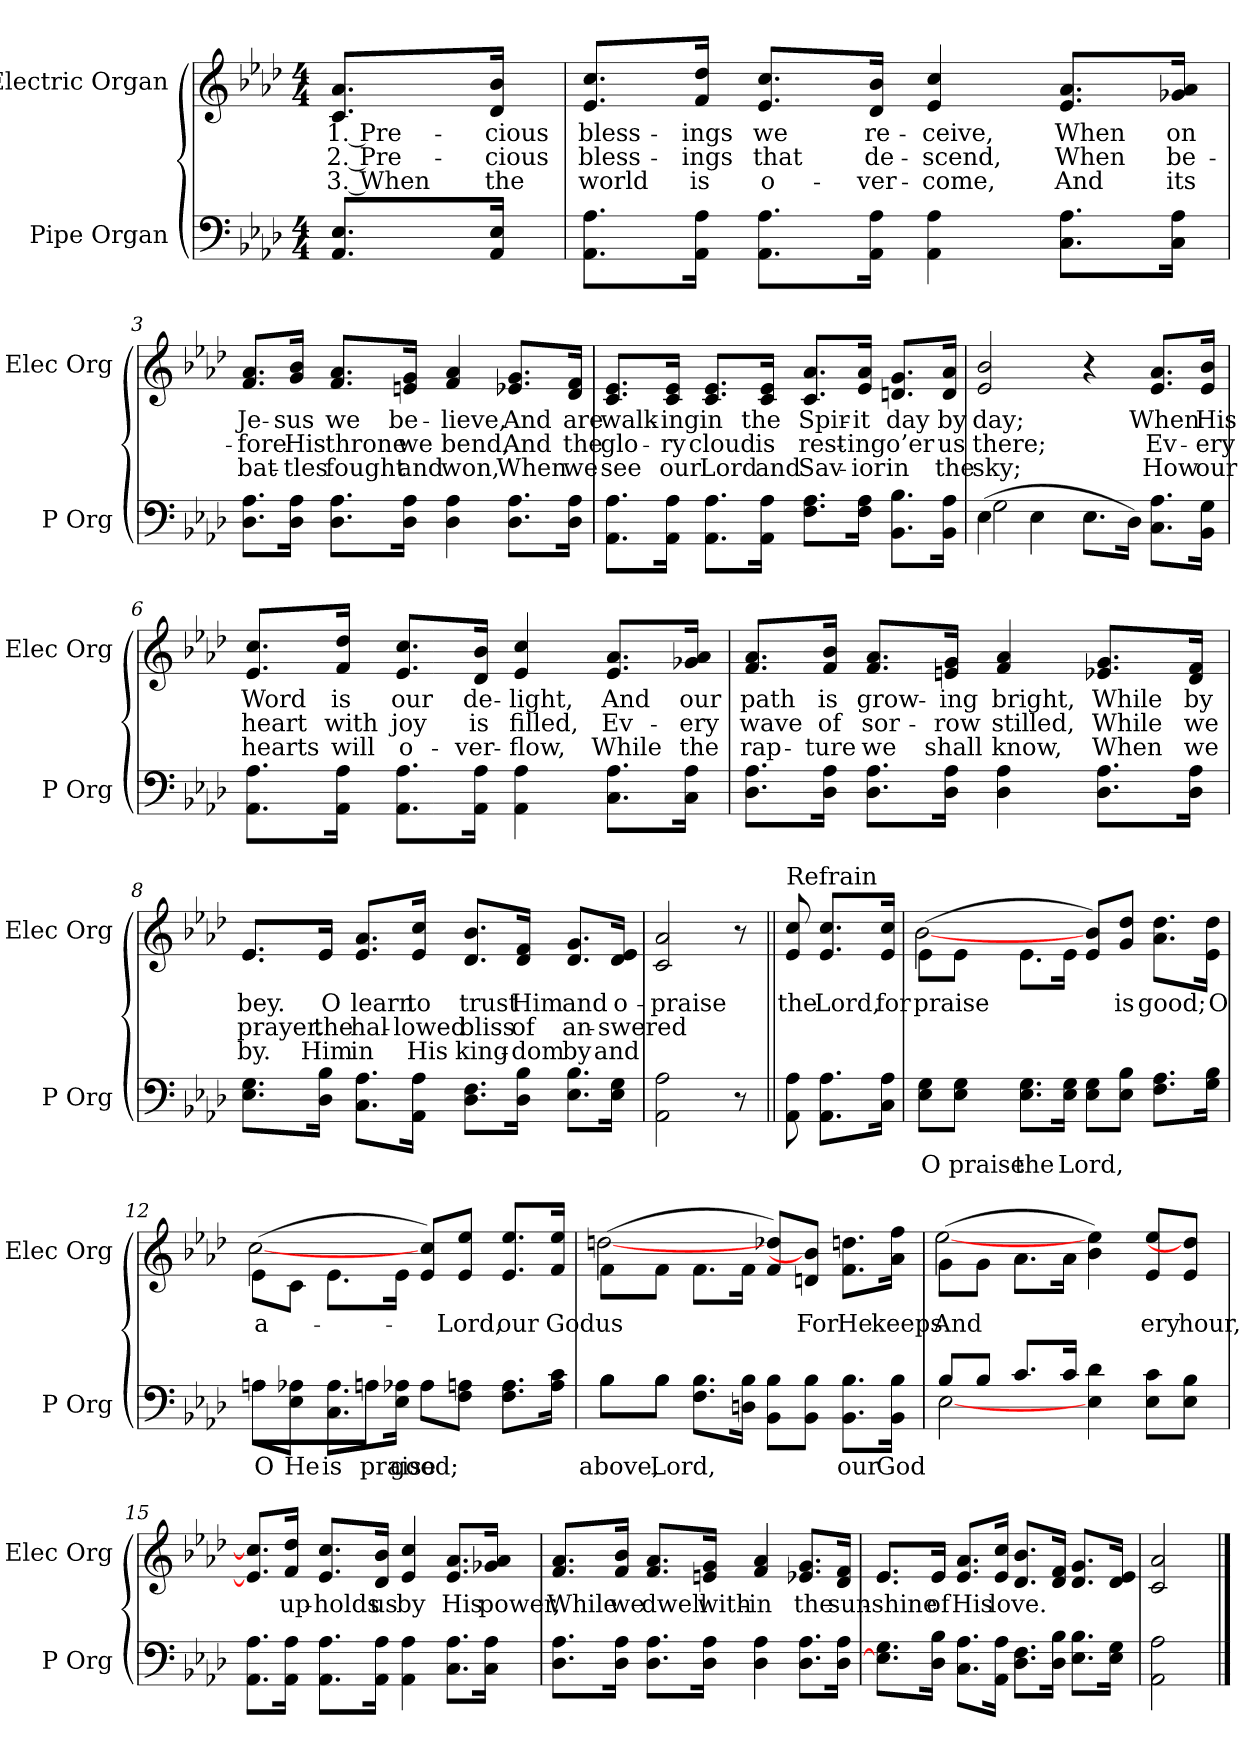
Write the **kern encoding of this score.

**kern	**text	**kern	**text	**text	**text
*part2	*part2	*part1	*part1	*part1	*part1
*staff2	*staff2	*staff1	*staff1	*staff1	*staff1
*I"Pipe Organ	*	*I"Electric Organ	*	*	*
*I'P Org	*	*I'Elec Org	*	*	*
*clefF4	*	*clefG2	*	*	*
*k[b-e-a-d-]	*	*k[b-e-a-d-]	*	*	*
*A-:	*	*A-:	*	*	*
*M4/4	*	*M4/4	*	*	*
=1	=1	=1	=1	=1	=1
8.AA-/ 8.E-/L	.	8.c/ 8.a-/L	1. Pre-	2. Pre-	3. When
16AA-/ 16E-/Jk	.	16d-/ 16b-/Jk	-cious	-cious	the
=2	=2	=2	=2	=2	=2
8.AA-\ 8.A-\L	.	8.e-/ 8.cc/L	bless-	bless-	world
16AA-\ 16A-\Jk	.	16f/ 16dd-/Jk	-ings	-ings	is
8.AA-\ 8.A-\L	.	8.e-/ 8.cc/L	we	that	o-
16AA-\ 16A-\Jk	.	16d-/ 16b-/Jk	re-	de-	-ver-
4AA- 4A-	.	4e- 4cc	-ceive,	-scend,	-come,
8.C\ 8.A-\L	.	8.e-/ 8.a-/L	When	When	And
16C\ 16A-\Jk	.	16g-X/ 16a-/Jk	on	be-	its
=3	=3	=3	=3	=3	=3
8.D-\ 8.A-\L	.	8.f/ 8.a-/L	Je-	-fore	bat-
16D-\ 16A-\Jk	.	16g/ 16b-/Jk	-sus	His	-tles
8.D-\ 8.A-\L	.	8.f/ 8.a-/L	we	throne	fought
16D-\ 16A-\Jk	.	16en/ 16g/Jk	be-	we	and
4D- 4A-	.	4f 4a-	-lieve,	bend,	won,
8.D-\ 8.A-\L	.	8.e-X/ 8.g/L	And	And	When
16D-\ 16A-\Jk	.	16d-/ 16f/Jk	are	the	we
=4	=4	=4	=4	=4	=4
8.AA-\ 8.A-\L	.	8.c/ 8.e-/L	walk-	glo-	see
16AA-\ 16A-\Jk	.	16c/ 16e-/Jk	-ing	-ry	our
8.AA-\ 8.A-\L	.	8.c/ 8.e-/L	in	cloud	Lord
16AA-\ 16A-\Jk	.	16c/ 16e-/Jk	the	is	and
8.F\ 8.A-\L	.	8.c/ 8.a-/L	Spir-	rest-	Sav-
16F\ 16A-\Jk	.	16e-/ 16a-/Jk	-it	-ing	-ior
8.BB-\ 8.B-\L	.	8.dn/ 8.g/L	day	o’er	in
16BB-\ 16A-\Jk	.	16d/ 16a-/Jk	by	us	the
=5	=5	=5	=5	=5	=5
*^	*	*	*	*	*
(4E-\	2G	.	2e- 2b-	day;	there;	sky;
4E-\	.	.	.	.	.	.
8.E-\L	2ryy	.	4r	.	.	.
16D-\Jk)	.	.	.	.	.	.
8.C\ 8.A-\L	.	.	8.e-/ 8.a-/L	When	Ev-	How
16BB-\ 16G\Jk	.	.	16e-/ 16b-/Jk	His	-ery	our
*v	*v	*	*	*	*	*
=6	=6	=6	=6	=6	=6
8.AA-\ 8.A-\L	.	8.e-/ 8.cc/L	Word	heart	hearts
16AA-\ 16A-\Jk	.	16f/ 16dd-/Jk	is	with	will
8.AA-\ 8.A-\L	.	8.e-/ 8.cc/L	our	joy	o-
16AA-\ 16A-\Jk	.	16d-/ 16b-/Jk	de-	is	-ver-
4AA- 4A-	.	4e- 4cc	-light,	filled,	-flow,
8.C\ 8.A-\L	.	8.e-/ 8.a-/L	And	Ev-	While
16C\ 16A-\Jk	.	16g-X/ 16a-/Jk	our	-ery	the
=7	=7	=7	=7	=7	=7
8.D-\ 8.A-\L	.	8.f/ 8.a-/L	path	wave	rap-
16D-\ 16A-\Jk	.	16f/ 16b-/Jk	is	of	-ture
8.D-\ 8.A-\L	.	8.f/ 8.a-/L	grow-	sor-	we
16D-\ 16A-\Jk	.	16en/ 16g/Jk	-ing	-row	shall
4D- 4A-	.	4f 4a-	bright,	stilled,	know,
8.D-\ 8.A-\L	.	8.e-X/ 8.g/L	While	While	When
16D-\ 16A-\Jk	.	16d-/ 16f/Jk	by	we	we
=8	=8	=8	=8	=8	=8
*	*	*^	*	*	*
8.E-\ 8.G\L	.	8.e-/L	8.e-/L	-bey.	prayer.	by.
16D-\ 16B-\Jk	.	16e-/Jk	16e-/Jk	O	the	Him
8.C\ 8.A-\L	.	8.e-/ 8.a-/L	2.ryy	learn	hal-	in
16AA-\ 16A-\Jk	.	16e-/ 16cc/Jk	.	to	-lowed	His
8.D-\ 8.F\L	.	8.d-/ 8.b-/L	.	trust	bliss	king-
16D-\ 16B-\Jk	.	16d-/ 16f/Jk	.	Him	of	-dom
8.E-\ 8.B-\L	.	8.d-/ 8.g/L	.	and	an-	by
16E-\ 16G\Jk	.	16d-/ 16e-/Jk	.	o-	-swered	and
*	*	*v	*v	*	*	*
=9	=9	=9	=9	=9	=9
2AA- 2A-	.	2c 2a-	praise	.	.
8r	.	8r	.	.	.
=10||	=10||	=10||	=10||	=10||	=10||
!	!	!LO:TX:t=Refrain	!	!	!
8AA- 8A-	.	8e- 8cc	the	.	.
8.AA-\ 8.A-\L	.	8.e-/ 8.cc/L	Lord,	.	.
16C\ 16A-\Jk	.	16e-/ 16cc/Jk	for	.	.
=11	=11	=11	=11	=11	=11
*	*	*^	*	*	*
8E-\ 8G\L	O	(8e-\L	[2b-	praise	.	.
8E-\ 8G\J	praise	8e-\J	.	.	.	.
8.E-\ 8.G\L	the	8.e-\L	.	.	.	.
16E-\ 16G\Jk	Lord,	16e-\Jk	.	.	.	.
8E-\ 8G\L	.	8e-/ 8b-/L)	2ryy	.	.	.
8E-\ 8B-\J	.	8g/ 8dd-/J	.	is	.	.
8.F\ 8.A-\L	.	8.a-\ 8.dd-\L	.	good;	.	.
16G\ 16B-\Jk	.	16e-\ 16dd-\Jk	.	O	.	.
=12	=12	=12	=12	=12	=12	=12
*^	*	*	*	*	*	*
8A-\L	8A\L	O	(8e-\L	[2cc	a-	.	.
8E-\ 8A-\J	4ryy	He	8c\J	.	.	.	.
8.C\ 8.A-\L	.	is	8.e-\L	.	.	.	.
.	8A\J	praise	.	.	.	.	.
16E-\ 16A-\Jk	.	good;	16e-\Jk	.	.	.	.
8A-\L	2ryy	.	8e-/ 8cc/L)	2ryy	.	.	.
8F\ 8An\J	.	.	8e-/ 8ee-/J	.	Lord,	.	.
8.F\ 8.A\L	.	.	8.e-/ 8.ee-/L	.	our	.	.
16A\ 16c\Jk	.	.	16f/ 16ee-/Jk	.	God	.	.
=13	=13	=13	=13	=13	=13	=13	=13
8B-\L	8B-\L	above,	(8f\L	[2ddn	us	.	.
8B-\J	8B-\J	Lord,	8f\J	.	.	.	.
8.F\ 8.B-\L	2.ryy	.	8.f\L	.	.	.	.
16Dn\ 16B-\Jk	.	.	16f\Jk	.	.	.	.
8BB-\ 8B-\L	.	.	8f/ 8dd-/L)	2ryy	.	.	.
8BB-\ 8B-\J	.	.	8dn/ 8b-]/J	.	For	.	.
8.BB-\ 8.B-\L	.	our	8.f\ 8.dd\L	.	He	.	.
16BB-\ 16B-\Jk	.	God	16a-\ 16ff\Jk	.	keeps	.	.
=14	=14	=14	=14	=14	=14	=14	=14
8B-/L	[2E-	.	(8g\L	[2ee-	And	.	.
8B-/J	.	.	8g\J	.	.	.	.
8.c/L	.	.	8.a-\L	.	.	.	.
16c/Jk	.	.	16a-\Jk	.	.	.	.
4E- 4d-	2ryy	.	4b- 4ee-)	2ryy	.	.	.
8E-\ 8c\L	.	.	8e-/ 8ee-/L	.	-ery	.	.
8E-\ 8B-\J	.	.	8e-/ 8dd]/J	.	hour,	.	.
*v	*v	*	*	*	*	*	*
*	*	*v	*v	*	*	*
=15	=15	=15	=15	=15	=15
8.AA-\ 8.A-\L	.	8.e-]/ 8.cc]/L	.	.	.
16AA-\ 16A-\Jk	.	16f/ 16dd-/Jk	up-	.	.
8.AA-\ 8.A-\L	.	8.e-/ 8.cc/L	-holds	.	.
16AA-\ 16A-\Jk	.	16d-/ 16b-/Jk	us	.	.
4AA- 4A-	.	4e- 4cc	by	.	.
8.C\ 8.A-\L	.	8.e-/ 8.a-/L	His	.	.
16C\ 16A-\Jk	.	16g-X/ 16a-/Jk	power,	.	.
=16	=16	=16	=16	=16	=16
8.D-\ 8.A-\L	.	8.f/ 8.a-/L	While	.	.
16D-\ 16A-\Jk	.	16f/ 16b-/Jk	we	.	.
8.D-\ 8.A-\L	.	8.f/ 8.a-/L	dwell	.	.
16D-\ 16A-\Jk	.	16en/ 16g/Jk	with-	.	.
4D- 4A-	.	4f 4a-	-in	.	.
8.D-\ 8.A-\L	.	8.e-X/ 8.g/L	the	.	.
16D-\ 16A-\Jk	.	16d-/ 16f/Jk	sun-	.	.
=17	=17	=17	=17	=17	=17
*	*	*^	*	*	*
8.E-]\ 8.G\L	.	8.e-/L	8.e-/L	-shine	.	.
16D-\ 16B-\Jk	.	16e-/Jk	16e-/Jk	of	.	.
8.C\ 8.A-\L	.	8.e-/ 8.a-/L	2.ryy	His	.	.
16AA-\ 16A-\Jk	.	16e-/ 16cc/Jk	.	love.	.	.
8.D-\ 8.F\L	.	8.d-/ 8.b-/L	.	.	.	.
16D-\ 16B-\Jk	.	16d-/ 16f/Jk	.	.	.	.
8.E-\ 8.B-\L	.	8.d-/ 8.g/L	.	.	.	.
16E-\ 16G\Jk	.	16d-/ 16e-/Jk	.	.	.	.
*	*	*v	*v	*	*	*
=18	=18	=18	=18	=18	=18
2AA- 2A-	.	2c 2a-	.	.	.
==	==	==	==	==	==
*-	*-	*-	*-	*-	*-
